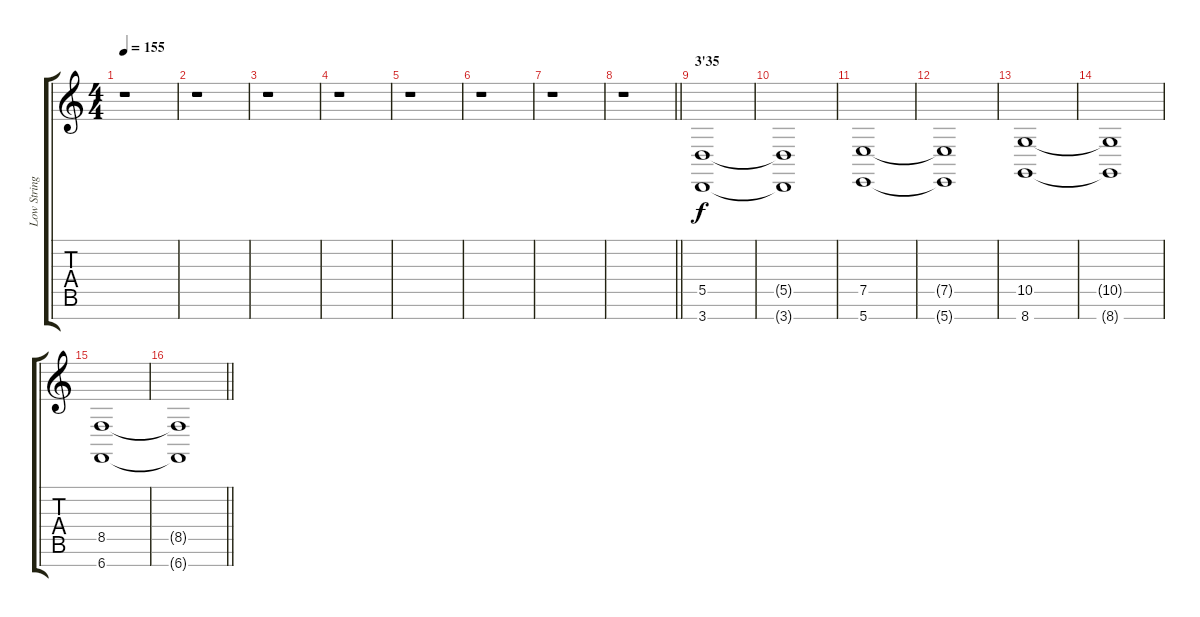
\track ("Low Strings" "Low String") {instrument synthstrings1}
\staff {score tabs}
\tuning (E4 B3 G3 D3 A2 E2 B1) {hide}
\ts (4 4)
\tempo 155
\clef g2
\ks c
r.1{dy f} |
r.1 |
r.1 |
r.1 |
r.1 |
r.1 |
r.1 |
\barLineRight lightlight
r.1 |
\section ("" "3'35")
(5.5 3.7).1 |
(5.5{t} 3.7{t}).1 |
(7.5 5.7).1 |
(7.5{t} 5.7{t}).1 |
(10.5 8.7).1 |
(10.5{t} 8.7{t}).1 |
(8.5 6.7).1 |
\barLineRight lightlight
(8.5{t} 6.7{t}).1
